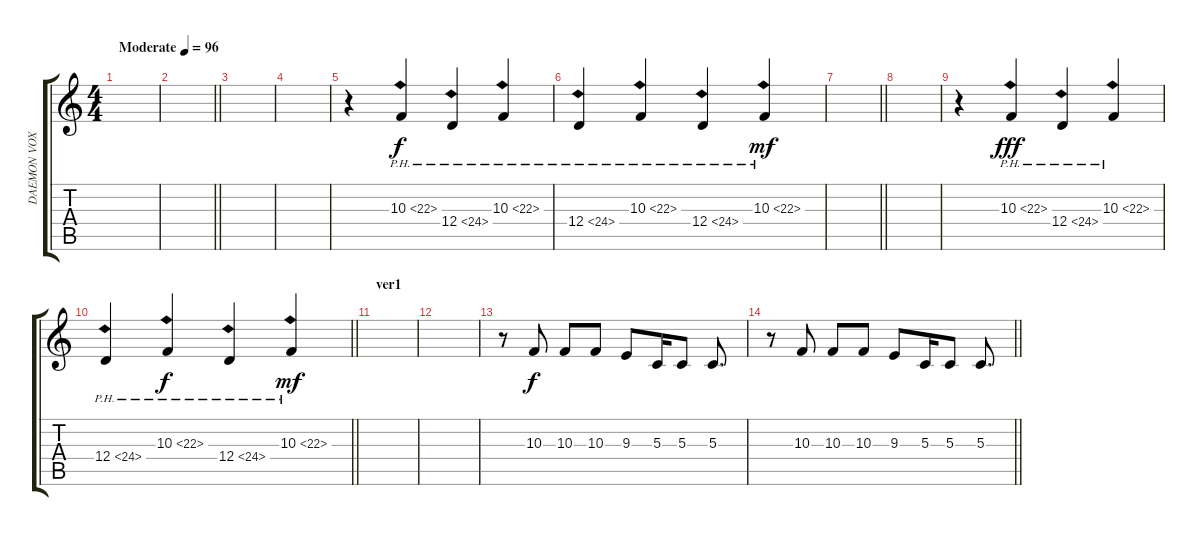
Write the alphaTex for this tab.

\track ("DAEMON VOX + PAD" "DAEMON VOX") {mute instrument acousticgrandpiano}
\staff {score tabs}
\tuning (E4 B3 G3 D3 A2 D2) {hide}
\ts (4 4)
\tempo (96 "Moderate")
\clef g2
\ks c
|
\barLineRight lightlight
|
|
|
r.4 10.3{ph 12}.4 12.4{ph 12}.4 10.3{ph 12}.4 |
12.4{ph 12}.4 10.3{ph 12}.4{dy f} 12.4{ph 12}.4 10.3{ph 12}.4{dy mf} |
\barLineRight lightlight
|
|
r.4 10.3{ph 12}.4{dy fff} 12.4{ph 12}.4 10.3{ph 12}.4 |
\barLineRight lightlight
12.4{ph 12}.4 10.3{ph 12}.4{dy f} 12.4{ph 12}.4 10.3{ph 12}.4{dy mf} |
\section ("" "ver1")
|
|
r.8 10.3.8{dy f} 10.3.8 10.3.8 9.3.8 5.3.16 5.3.8 5.3.8{d} |
\barLineRight lightlight
r.8 10.3.8 10.3.8 10.3.8 9.3.8 5.3.16 5.3.8 5.3.8{d}
